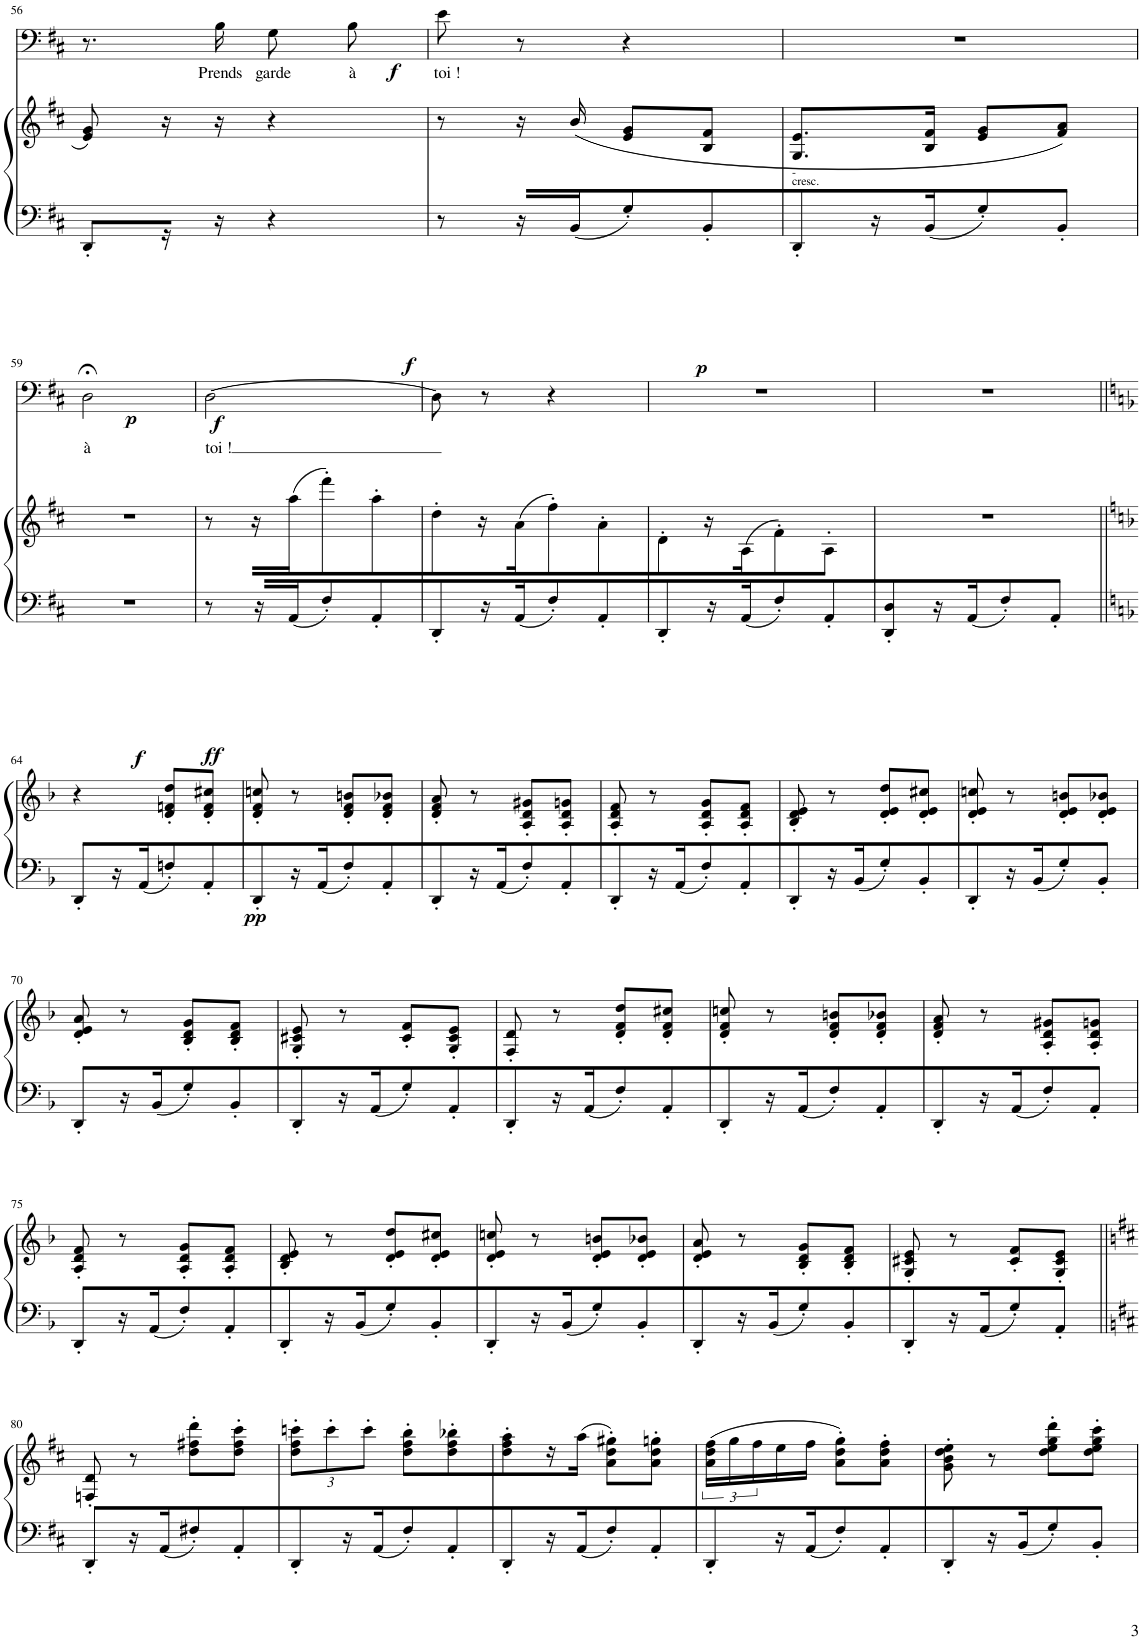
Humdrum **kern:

**kern	**kern	**dynam	**kern	**text	**dynam
*part2	*part2	*part2	*part1	*part1	*part1
*staff3	*staff2	*staff2/3	*staff1	*staff1	*staff1
*I"Piano	*	*	*I"BASSES Hommes  du peuple	*	*
*I'Pno	*	*	*	*	*
!!LO:PB:g=z
*clefF4	*clefG2	*	*clefF4	*	*
*k[f#c#]	*k[f#c#]	*	*k[f#c#]	*	*
*M2/4	*M2/4	*	*M2/4	*	*
=56	=56	=56	=56	=56	=56
8DD'/L	8e/ 8g/	.	8.r	.	.
16r	16r	.	.	.	.
!	!	!LO:DY:b=2	!	!LO:LY:b	!LO:DY:b
16r	16r	f	16B\	Prends	f
!	!	!	!	!LO:LY:b	!
4r	4r	.	8G\L	garde	.
!	!	!	!	!LO:LY:b	!
.	.	.	8B\J	à	.
=57	=57	=57	=57	=57	=57
!	!	!	!	!LO:LY:b	!
8r	8r	.	8e\	toi !	.
16r	16r	.	8r	.	.
!	!	!LO:DY:b=2	!	!	!
16BB/J	(16b/	p	.	.	.
8G'/	8e/ 8g/L	.	4r	.	.
8BB'/	8B/ 8f#/J	.	.	.	.
=58	=58	=58	=58	=58	=58
!LO:TX:a:t=cresc.	!	!	!	!	!
!LO:TX:a:t=-	!	!	!	!	!
8DD'/	8.G/ 8.e/L	.	2r	.	.
16r	.	.	.	.	.
16BB/J	16B/ 16f#/Jk	.	.	.	.
8G'/	8e/ 8g/L	.	.	.	.
8BB'/J	8f#/ 8a/J)	.	.	.	.
!!LO:LB:g=z
=59	=59	=59	=59	=59	=59
!	!	!LO:DY:b=2	!	!LO:LY:b	!LO:DY:b
2r	2r	f	2D;<\	à	p
=60	=60	=60	=60	=60	=60
!	!	!LO:DY:b=2	!	!LO:LY:b	!LO:DY:b
8r	8r	ff	[2D\	toi !	f
16r	16r	.	.	.	.
16AA/J	(16aa\J	.	.	.	.
8F#'/	8fff#'\)	.	.	.	.
8AA'/	8aa'\	.	.	.	.
=61	=61	=61	=61	=61	=61
8DD'/	8dd'\	.	8D\]	.	.
16r	16r	.	8r	.	.
16AA/J	(16a\J	.	.	.	.
8F#'/	8ff#'\)	.	4r	.	.
8AA'/	8a'\	.	.	.	.
=62	=62	=62	=62	=62	=62
8DD'/	8d'\	.	2r	.	.
16r	16r	.	.	.	.
16AA/J	(16A\J	.	.	.	.
8F#'/	8f#'\)	.	.	.	.
8AA'/	8A'\J	.	.	.	.
=63	=63	=63	=63	=63	=63
8DD/' 8D/'	2r	.	2r	.	.
16r	.	.	.	.	.
16AA/J	.	.	.	.	.
8F#'/	.	.	.	.	.
8AA'/J	.	.	.	.	.
!!LO:LB:g=z
=64||	=64||	=64||	=64||	=64||	=64||
*k[b-]	*k[b-]	*	*k[b-]	*	*
8DD'/L	4r	.	2r	.	.
16r	.	.	.	.	.
!	!	!LO:DY:b=2	!	!	!
16AA/J	.	pp	.	.	.
8Fn'/	8d/' 8fn/' 8dd/'L	.	.	.	.
8AA'/	8d/' 8f/' 8cc#X/'J	.	.	.	.
=65	=65	=65	=65	=65	=65
8DD'/	8d/' 8f/' 8ccn/'	.	2r	.	.
16r	8r	.	.	.	.
16AA/J	.	.	.	.	.
8F'/	8d/' 8f/' 8bn/'L	.	.	.	.
8AA'/	8d/' 8f/' 8b-X/'J	.	.	.	.
=66	=66	=66	=66	=66	=66
8DD'/	8d/' 8f/' 8a/'	.	2r	.	.
16r	8r	.	.	.	.
16AA/J	.	.	.	.	.
8F'/	8A/' 8d/' 8g#X/'L	.	.	.	.
8AA'/	8A/' 8d/' 8gn/'J	.	.	.	.
=67	=67	=67	=67	=67	=67
8DD'/	8A/' 8d/' 8f/'	.	2r	.	.
16r	8r	.	.	.	.
16AA/J	.	.	.	.	.
8F'/	8A/' 8d/' 8g/'L	.	.	.	.
8AA'/	8A/' 8d/' 8f/'J	.	.	.	.
=68	=68	=68	=68	=68	=68
8DD'/	8B-/' 8d/' 8e/'	.	2r	.	.
16r	8r	.	.	.	.
16BB-/J	.	.	.	.	.
8G'/	8d/' 8e/' 8dd/'L	.	.	.	.
8BB-'/	8d/' 8e/' 8cc#X/'J	.	.	.	.
=69	=69	=69	=69	=69	=69
8DD'/	8d/' 8e/' 8ccn/'	.	2r	.	.
16r	8r	.	.	.	.
16BB-/J	.	.	.	.	.
8G'/	8d/' 8e/' 8bn/'L	.	.	.	.
8BB-'/J	8d/' 8e/' 8b-X/'J	.	.	.	.
!!LO:LB:g=z
=70	=70	=70	=70	=70	=70
8DD'/L	8d/' 8e/' 8a/'	.	2r	.	.
16r	8r	.	.	.	.
16BB-/J	.	.	.	.	.
8G'/	8B-/' 8d/' 8g/'L	.	.	.	.
8BB-'/	8B-/' 8d/' 8f/'J	.	.	.	.
=71	=71	=71	=71	=71	=71
8DD'/	8G/' 8c#X/' 8e/'	.	2r	.	.
16r	8r	.	.	.	.
16AA/J	.	.	.	.	.
8G'/	8c#/' 8f/'L	.	.	.	.
8AA'/	8G/' 8c#/' 8e/'J	.	.	.	.
=72	=72	=72	=72	=72	=72
8DD'/	8F/' 8d/'	.	2r	.	.
16r	8r	.	.	.	.
16AA/J	.	.	.	.	.
8F'/	8d/' 8f/' 8dd/'L	.	.	.	.
8AA'/	8d/' 8f/' 8cc#X/'J	.	.	.	.
=73	=73	=73	=73	=73	=73
8DD'/	8d/' 8f/' 8ccn/'	.	2r	.	.
16r	8r	.	.	.	.
16AA/J	.	.	.	.	.
8F'/	8d/' 8f/' 8bn/'L	.	.	.	.
8AA'/	8d/' 8f/' 8b-X/'J	.	.	.	.
=74	=74	=74	=74	=74	=74
8DD'/	8d/' 8f/' 8a/'	.	2r	.	.
16r	8r	.	.	.	.
16AA/J	.	.	.	.	.
8F'/	8A/' 8d/' 8g#X/'L	.	.	.	.
8AA'/J	8A/' 8d/' 8gn/'J	.	.	.	.
!!LO:LB:g=z
=75	=75	=75	=75	=75	=75
8DD'/L	8A/' 8d/' 8f/'	.	2r	.	.
16r	8r	.	.	.	.
16AA/J	.	.	.	.	.
8F'/	8A/' 8d/' 8g/'L	.	.	.	.
8AA'/	8A/' 8d/' 8f/'J	.	.	.	.
=76	=76	=76	=76	=76	=76
8DD'/	8B-/' 8d/' 8e/'	.	2r	.	.
16r	8r	.	.	.	.
16BB-/J	.	.	.	.	.
8G'/	8d/' 8e/' 8dd/'L	.	.	.	.
8BB-'/	8d/' 8e/' 8cc#X/'J	.	.	.	.
=77	=77	=77	=77	=77	=77
8DD'/	8d/' 8e/' 8ccn/'	.	2r	.	.
16r	8r	.	.	.	.
16BB-/J	.	.	.	.	.
8G'/	8d/' 8e/' 8bn/'L	.	.	.	.
8BB-'/	8d/' 8e/' 8b-X/'J	.	.	.	.
=78	=78	=78	=78	=78	=78
8DD'/	8d/' 8e/' 8a/'	.	2r	.	.
16r	8r	.	.	.	.
16BB-/J	.	.	.	.	.
8G'/	8B-/' 8d/' 8g/'L	.	.	.	.
8BB-'/	8B-/' 8d/' 8f/'J	.	.	.	.
=79	=79	=79	=79	=79	=79
8DD'/	8G/' 8c#X/' 8e/'	.	2r	.	.
16r	8r	.	.	.	.
16AA/J	.	.	.	.	.
8G'/	8c#/' 8f/'L	.	.	.	.
8AA'/J	8G/' 8c#/' 8e/'J	.	.	.	.
!!LO:LB:g=z
=80||	=80||	=80||	=80||	=80||	=80||
*k[f#c#]	*k[f#c#]	*	*k[f#c#]	*	*
8DD'/L	8Fn/' 8d/'	.	2r	.	.
16r	8r	.	.	.	.
16AA/J	.	.	.	.	.
8F#X'/	8dd\' 8ff#X\' 8ddd\'L	.	.	.	.
8AA'/	8dd\' 8ff#\' 8ccc#\'J	.	.	.	.
=81	=81	=81	=81	=81	=81
*	*Xbrackettup	*	*	*	*
8DD'/	12dd\' 12ff#\' 12cccn\'L	.	2r	.	.
.	12ccc'\	.	.	.	.
16r	.	.	.	.	.
.	12ccc'\J	.	.	.	.
16AA/J	.	.	.	.	.
8F#'/	8dd\' 8ff#\' 8bb\'L	.	.	.	.
8AA'/	8dd\' 8ff#\' 8bb-X\'	.	.	.	.
=82	=82	=82	=82	=82	=82
8DD'/	8dd\' 8ff#\' 8aa\'	.	2r	.	.
16r	16r	.	.	.	.
16AA/J	(16aa\JJ	.	.	.	.
8F#'/	8a\' 8dd\' 8gg#X\'L)	.	.	.	.
8AA'/	8a\' 8dd\' 8ggn\'J	.	.	.	.
=83	=83	=83	=83	=83	=83
*	*brackettup	*	*	*	*
8DD'/	(24a\ 24dd\ 24ff#\LL	.	2r	.	.
.	24gg\	.	.	.	.
.	24ff#\	.	.	.	.
16r	16ee\	.	.	.	.
16AA/J	16ff#\JJ	.	.	.	.
8F#'/	8a\' 8dd\' 8gg\'L)	.	.	.	.
8AA'/	8a\' 8dd\' 8ff#\'J	.	.	.	.
=84	=84	=84	=84	=84	=84
8DD'/	8g\' 8b\' 8dd\' 8ee\'	.	2r	.	.
16r	8r	.	.	.	.
16BB/J	.	.	.	.	.
8G'/	8dd\' 8ee\' 8gg\' 8ddd\'L	.	.	.	.
8BB'/J	8dd\' 8ee\' 8gg\' 8ccc#\'J	.	.	.	.
=	=	=	=	=	=
*-	*-	*-	*-	*-	*-
